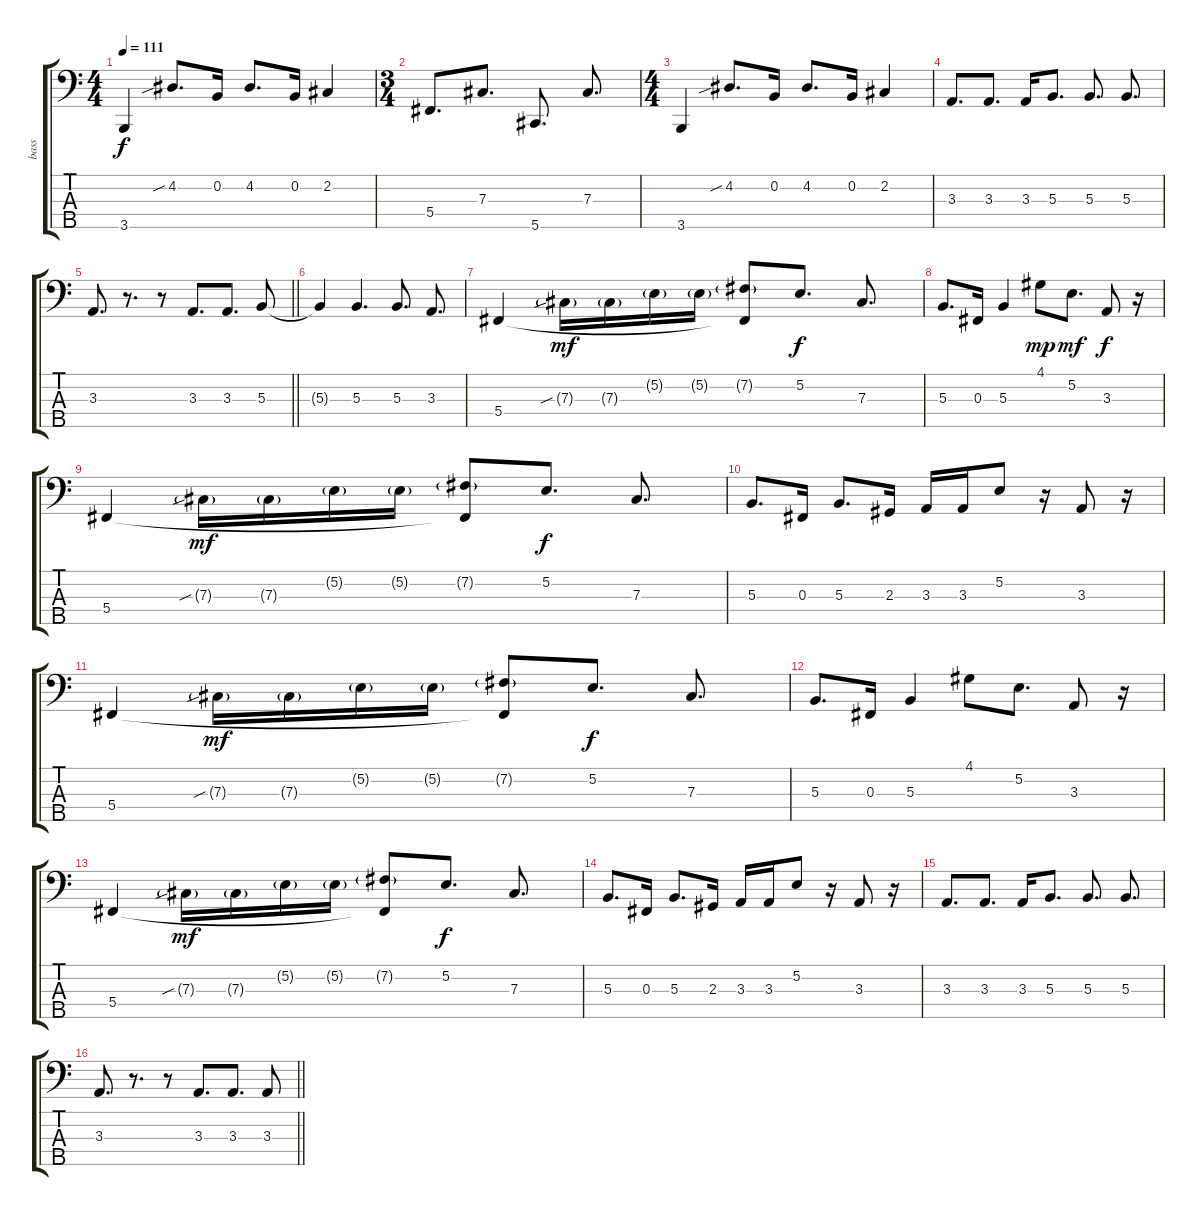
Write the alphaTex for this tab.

\track ("bass" "bass") {instrument electricbassfinger}
\staff {score tabs}
\tuning (E2 B1 Gb1 Db1 Ab0) {hide}
\ts (4 4)
\tempo 111
\clef f4
\ks c
3.5.4{dy f} 4.2{sib}.8{d} 0.2.16 4.2.8{d} 0.2.16 2.2.4 |
\ts (3 4)
5.4.8{d} 7.3.8{d} 5.5.8{d} 7.3.8{d} |
\ts (4 4)
3.5.4 4.2{sib}.8{d} 0.2.16 4.2.8{d} 0.2.16 2.2.4 |
3.3.8{d} 3.3.8{d} 3.3.16 5.3.8{d} 5.3.8{d} 5.3.8{d} |
\barLineRight lightlight
3.3.8{d} r.8{d} r.8 3.3.8{d} 3.3.8{d} 5.3.8 |
\section ("" "")
5.3{t}.4 5.3.4{d} 5.3.8{d} 3.3.8{d} |
5.4.4 7.3{sib g}.16{dy mf} 7.3{g}.16 5.2{g}.16 5.2{g}.16 (7.2{g} 5.4{t}).8 5.2.8{d dy f} 7.3.8{d} |
5.3.8{d} 0.3.16 5.3.4 4.1.8{dy mp} 5.2.8{d dy mf} 3.3.8{dy f} r.16 |
5.4.4 7.3{sib g}.16{dy mf} 7.3{g}.16 5.2{g}.16 5.2{g}.16 (7.2{g} 5.4{t}).8 5.2.8{d dy f} 7.3.8{d} |
5.3.8{d} 0.3.16 5.3.8{d} 2.3.16 3.3.16 3.3.16 5.2.8 r.16 3.3.8 r.16 |
5.4.4 7.3{sib g}.16{dy mf} 7.3{g}.16 5.2{g}.16 5.2{g}.16 (7.2{g} 5.4{t}).8 5.2.8{d dy f} 7.3.8{d} |
5.3.8{d} 0.3.16 5.3.4 4.1.8 5.2.8{d} 3.3.8 r.16 |
5.4.4 7.3{sib g}.16{dy mf} 7.3{g}.16 5.2{g}.16 5.2{g}.16 (7.2{g} 5.4{t}).8 5.2.8{d dy f} 7.3.8{d} |
5.3.8{d} 0.3.16 5.3.8{d} 2.3.16 3.3.16 3.3.16 5.2.8 r.16 3.3.8 r.16 |
3.3.8{d} 3.3.8{d} 3.3.16 5.3.8{d} 5.3.8{d} 5.3.8{d} |
\barLineRight lightlight
3.3.8{d} r.8{d} r.8 3.3.8{d} 3.3.8{d} 3.3.8
